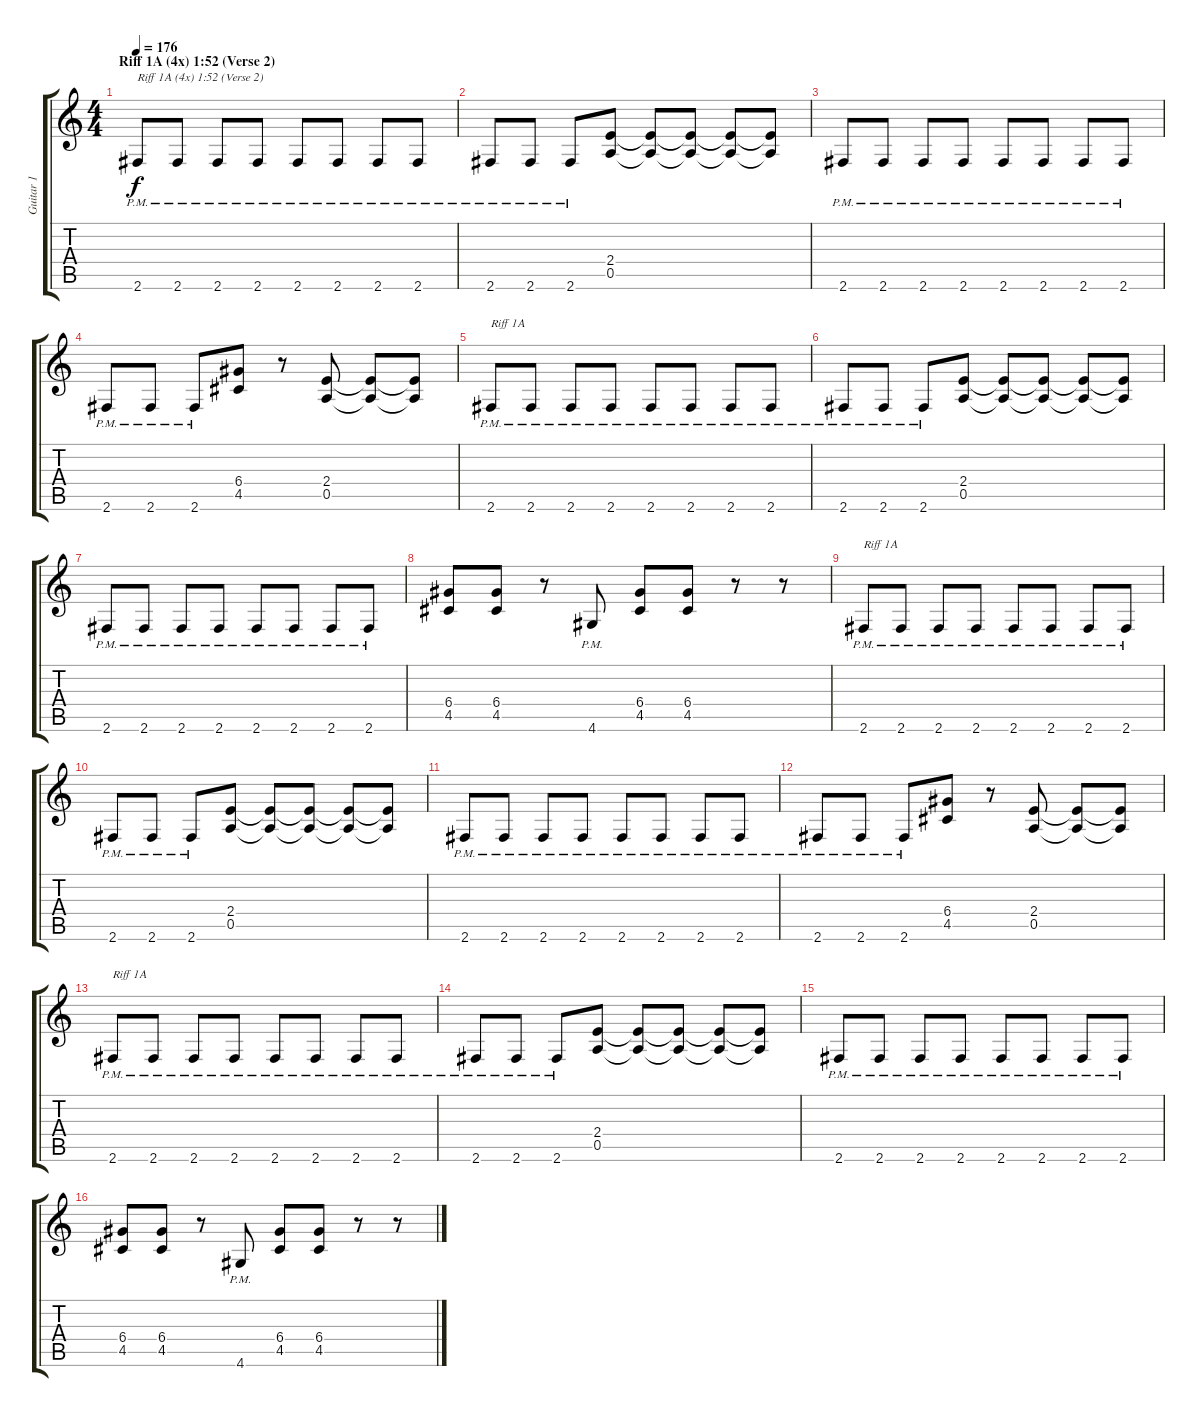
\track ("Guitar 1" "Guitar 1") {instrument overdrivenguitar}
\staff {score tabs}
\tuning (E4 B3 G3 D3 A2 E2) {hide}
\ts (4 4)
\section ("" "Riff 1A (4x) 1:52 (Verse 2)")
\tempo 176
\clef g2
\ks c
2.6{pm}.8{txt "Riff 1A (4x) 1:52 (Verse 2)" dy f} 2.6{pm}.8 2.6{pm}.8 2.6{pm}.8 2.6{pm}.8 2.6{pm}.8 2.6{pm}.8 2.6{pm}.8 |
2.6{pm}.8 2.6{pm}.8 2.6{pm}.8 (2.4 0.5).8 (2.4{t} 0.5{t}).8 (2.4{t} 0.5{t}).8 (2.4{t} 0.5{t}).8 (2.4{t} 0.5{t}).8 |
2.6{pm}.8 2.6{pm}.8 2.6{pm}.8 2.6{pm}.8 2.6{pm}.8 2.6{pm}.8 2.6{pm}.8 2.6{pm}.8 |
2.6{pm}.8 2.6{pm}.8 2.6{pm}.8 (6.4 4.5).8 r.8 (2.4 0.5).8 (2.4{t} 0.5{t}).8 (2.4{t} 0.5{t}).8 |
2.6{pm}.8{txt "Riff 1A"} 2.6{pm}.8 2.6{pm}.8 2.6{pm}.8 2.6{pm}.8 2.6{pm}.8 2.6{pm}.8 2.6{pm}.8 |
2.6{pm}.8 2.6{pm}.8 2.6{pm}.8 (2.4 0.5).8 (2.4{t} 0.5{t}).8 (2.4{t} 0.5{t}).8 (2.4{t} 0.5{t}).8 (2.4{t} 0.5{t}).8 |
2.6{pm}.8 2.6{pm}.8 2.6{pm}.8 2.6{pm}.8 2.6{pm}.8 2.6{pm}.8 2.6{pm}.8 2.6{pm}.8 |
(6.4 4.5).8 (6.4 4.5).8 r.8 4.6{pm}.8 (6.4 4.5).8 (6.4 4.5).8 r.8 r.8 |
2.6{pm}.8{txt "Riff 1A "} 2.6{pm}.8 2.6{pm}.8 2.6{pm}.8 2.6{pm}.8 2.6{pm}.8 2.6{pm}.8 2.6{pm}.8 |
2.6{pm}.8 2.6{pm}.8 2.6{pm}.8 (2.4 0.5).8 (2.4{t} 0.5{t}).8 (2.4{t} 0.5{t}).8 (2.4{t} 0.5{t}).8 (2.4{t} 0.5{t}).8 |
2.6{pm}.8 2.6{pm}.8 2.6{pm}.8 2.6{pm}.8 2.6{pm}.8 2.6{pm}.8 2.6{pm}.8 2.6{pm}.8 |
2.6{pm}.8 2.6{pm}.8 2.6{pm}.8 (6.4 4.5).8 r.8 (2.4 0.5).8 (2.4{t} 0.5{t}).8 (2.4{t} 0.5{t}).8 |
2.6{pm}.8{txt "Riff 1A"} 2.6{pm}.8 2.6{pm}.8 2.6{pm}.8 2.6{pm}.8 2.6{pm}.8 2.6{pm}.8 2.6{pm}.8 |
2.6{pm}.8 2.6{pm}.8 2.6{pm}.8 (2.4 0.5).8 (2.4{t} 0.5{t}).8 (2.4{t} 0.5{t}).8 (2.4{t} 0.5{t}).8 (2.4{t} 0.5{t}).8 |
2.6{pm}.8 2.6{pm}.8 2.6{pm}.8 2.6{pm}.8 2.6{pm}.8 2.6{pm}.8 2.6{pm}.8 2.6{pm}.8 |
(6.4 4.5).8 (6.4 4.5).8 r.8 4.6{pm}.8 (6.4 4.5).8 (6.4 4.5).8 r.8 r.8
